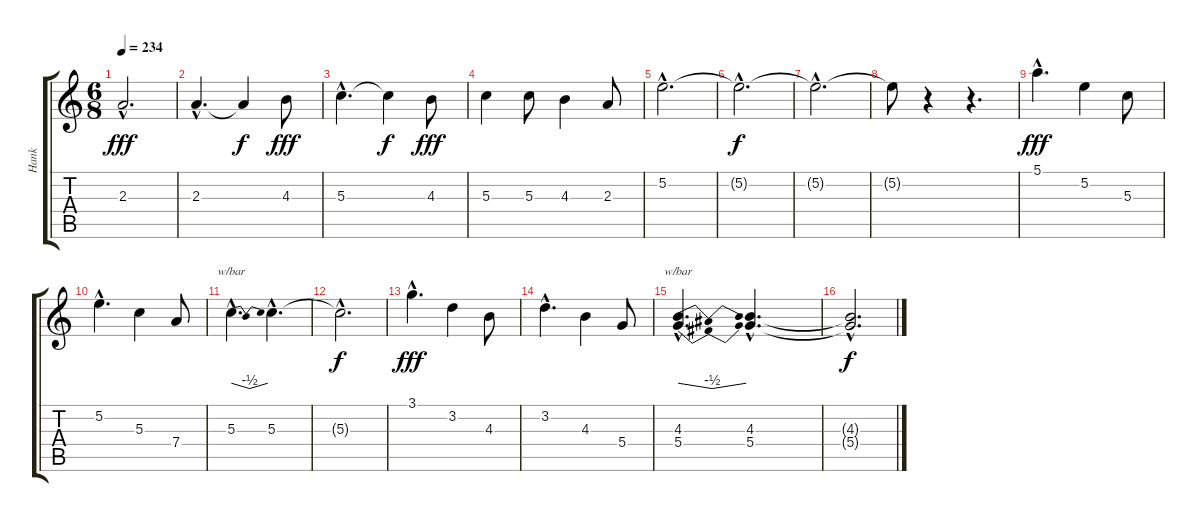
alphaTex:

\track ("Hank" "Hank") {instrument electricguitarjazz}
\staff {score tabs}
\tuning (E4 B3 G3 D3 A2 E2) {hide}
\ts (6 8)
\tempo 234
\clef g2
\ks c
2.3{hac}.2{d dy fff} |
2.3{hac}.4{d} 2.3{t}.4{dy f} 4.3.8{dy fff} |
5.3{hac}.4{d} 5.3{t}.4{dy f} 4.3.8{dy fff} |
5.3.4 5.3.8 4.3.4 2.3.8 |
5.2{hac}.2{d} |
5.2{hac t}.2{d dy f} |
5.2{hac t}.2{d} |
5.2{t}.8 r.4 r.4{d} |
5.1{hac}.4{d dy fff} 5.2.4 5.3.8 |
5.2{hac}.4{d} 5.3.4 7.4.8 |
5.3{hac}.4{d tbe (dip default 0 0 30 -2 60 0)} 5.3{hac}.4{d} |
5.3{hac t}.2{d dy f} |
3.1{hac}.4{d dy fff} 3.2.4 4.3.8 |
3.2{hac}.4{d} 4.3.4 5.4.8 |
(4.3{hac} 5.4{hac}).4{d tbe (dip default 0 0 30 -2 60 0)} (4.3{hac} 5.4{hac}).4{d} |
(4.3{hac t} 5.4{hac t}).2{d dy f}
